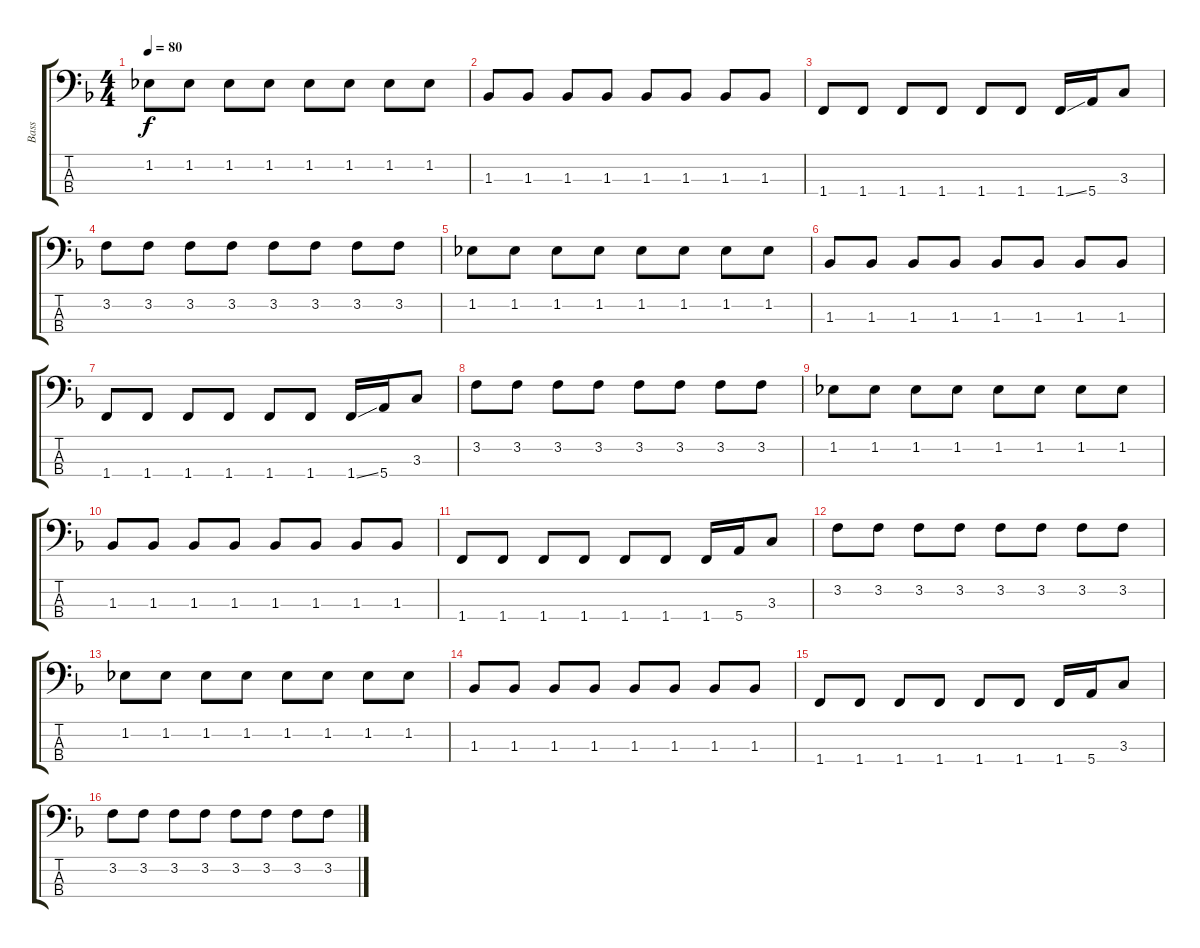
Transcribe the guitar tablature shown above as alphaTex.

\track ("Bass" "Bass") {instrument electricbassfinger}
\staff {score tabs}
\tuning (G2 D2 A1 E1) {hide}
\ts (4 4)
\tempo 80
\clef f4
\ks f
1.2.8{dy f} 1.2.8 1.2.8 1.2.8 1.2.8 1.2.8 1.2.8 1.2.8 |
1.3.8 1.3.8 1.3.8 1.3.8 1.3.8 1.3.8 1.3.8 1.3.8 |
1.4.8 1.4.8 1.4.8 1.4.8 1.4.8 1.4.8 1.4{ss}.16 5.4.16 3.3.8 |
3.2.8 3.2.8 3.2.8 3.2.8 3.2.8 3.2.8 3.2.8 3.2.8 |
1.2.8 1.2.8 1.2.8 1.2.8 1.2.8 1.2.8 1.2.8 1.2.8 |
1.3.8 1.3.8 1.3.8 1.3.8 1.3.8 1.3.8 1.3.8 1.3.8 |
1.4.8 1.4.8 1.4.8 1.4.8 1.4.8 1.4.8 1.4{ss}.16 5.4.16 3.3.8 |
3.2.8 3.2.8 3.2.8 3.2.8 3.2.8 3.2.8 3.2.8 3.2.8 |
1.2.8 1.2.8 1.2.8 1.2.8 1.2.8 1.2.8 1.2.8 1.2.8 |
1.3.8 1.3.8 1.3.8 1.3.8 1.3.8 1.3.8 1.3.8 1.3.8 |
1.4.8 1.4.8 1.4.8 1.4.8 1.4.8 1.4.8 1.4.16 5.4.16 3.3.8 |
3.2.8 3.2.8 3.2.8 3.2.8 3.2.8 3.2.8 3.2.8 3.2.8 |
1.2.8 1.2.8 1.2.8 1.2.8 1.2.8 1.2.8 1.2.8 1.2.8 |
1.3.8 1.3.8 1.3.8 1.3.8 1.3.8 1.3.8 1.3.8 1.3.8 |
1.4.8 1.4.8 1.4.8 1.4.8 1.4.8 1.4.8 1.4.16 5.4.16 3.3.8 |
3.2.8 3.2.8 3.2.8 3.2.8 3.2.8 3.2.8 3.2.8 3.2.8
